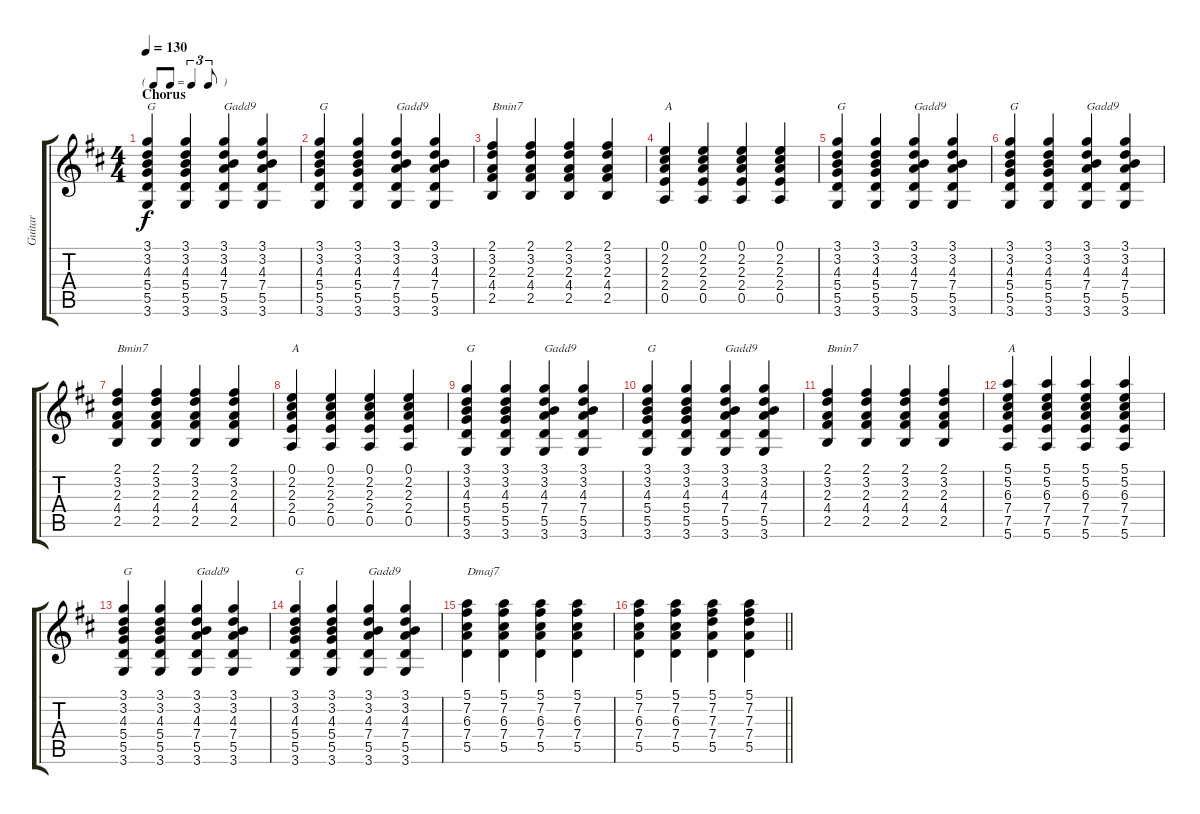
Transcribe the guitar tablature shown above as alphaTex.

\track ("Guitar" "Guitar") {instrument electricguitarclean}
\staff {score tabs}
\tuning (E4 B3 G3 D3 A2 E2) {hide}
\ts (4 4)
\tf triplet8th
\section ("" "Chorus")
\tempo 130
\clef g2
\ks d
(3.1 3.2 4.3 5.4 5.5 3.6).4{txt "G" dy f} (3.1 3.2 4.3 5.4 5.5 3.6).4 (3.1 3.2 4.3 7.4 5.5 3.6).4{txt "Gadd9"} (3.1 3.2 4.3 7.4 5.5 3.6).4 |
(3.1 3.2 4.3 5.4 5.5 3.6).4{txt "G"} (3.1 3.2 4.3 5.4 5.5 3.6).4 (3.1 3.2 4.3 7.4 5.5 3.6).4{txt "Gadd9"} (3.1 3.2 4.3 7.4 5.5 3.6).4 |
(2.1 3.2 2.3 4.4 2.5).4{txt "Bmin7"} (2.1 3.2 2.3 4.4 2.5).4 (2.1 3.2 2.3 4.4 2.5).4 (2.1 3.2 2.3 4.4 2.5).4 |
(0.1 2.2 2.3 2.4 0.5).4{txt "A"} (0.1 2.2 2.3 2.4 0.5).4 (0.1 2.2 2.3 2.4 0.5).4 (0.1 2.2 2.3 2.4 0.5).4 |
(3.1 3.2 4.3 5.4 5.5 3.6).4{txt "G"} (3.1 3.2 4.3 5.4 5.5 3.6).4 (3.1 3.2 4.3 7.4 5.5 3.6).4{txt "Gadd9"} (3.1 3.2 4.3 7.4 5.5 3.6).4 |
(3.1 3.2 4.3 5.4 5.5 3.6).4{txt "G"} (3.1 3.2 4.3 5.4 5.5 3.6).4 (3.1 3.2 4.3 7.4 5.5 3.6).4{txt "Gadd9"} (3.1 3.2 4.3 7.4 5.5 3.6).4 |
(2.1 3.2 2.3 4.4 2.5).4{txt "Bmin7"} (2.1 3.2 2.3 4.4 2.5).4 (2.1 3.2 2.3 4.4 2.5).4 (2.1 3.2 2.3 4.4 2.5).4 |
(0.1 2.2 2.3 2.4 0.5).4{txt "A"} (0.1 2.2 2.3 2.4 0.5).4 (0.1 2.2 2.3 2.4 0.5).4 (0.1 2.2 2.3 2.4 0.5).4 |
(3.1 3.2 4.3 5.4 5.5 3.6).4{txt "G"} (3.1 3.2 4.3 5.4 5.5 3.6).4 (3.1 3.2 4.3 7.4 5.5 3.6).4{txt "Gadd9"} (3.1 3.2 4.3 7.4 5.5 3.6).4 |
(3.1 3.2 4.3 5.4 5.5 3.6).4{txt "G"} (3.1 3.2 4.3 5.4 5.5 3.6).4 (3.1 3.2 4.3 7.4 5.5 3.6).4{txt "Gadd9"} (3.1 3.2 4.3 7.4 5.5 3.6).4 |
(2.1 3.2 2.3 4.4 2.5).4{txt "Bmin7"} (2.1 3.2 2.3 4.4 2.5).4 (2.1 3.2 2.3 4.4 2.5).4 (2.1 3.2 2.3 4.4 2.5).4 |
(5.1 5.2 6.3 7.4 7.5 5.6).4{txt "A"} (5.1 5.2 6.3 7.4 7.5 5.6).4 (5.1 5.2 6.3 7.4 7.5 5.6).4 (5.1 5.2 6.3 7.4 7.5 5.6).4 |
(3.1 3.2 4.3 5.4 5.5 3.6).4{txt "G"} (3.1 3.2 4.3 5.4 5.5 3.6).4 (3.1 3.2 4.3 7.4 5.5 3.6).4{txt "Gadd9"} (3.1 3.2 4.3 7.4 5.5 3.6).4 |
(3.1 3.2 4.3 5.4 5.5 3.6).4{txt "G"} (3.1 3.2 4.3 5.4 5.5 3.6).4 (3.1 3.2 4.3 7.4 5.5 3.6).4{txt "Gadd9"} (3.1 3.2 4.3 7.4 5.5 3.6).4 |
(5.1 7.2 6.3 7.4 5.5).4{txt "Dmaj7"} (5.1 7.2 6.3 7.4 5.5).4 (5.1 7.2 6.3 7.4 5.5).4 (5.1 7.2 6.3 7.4 5.5).4 |
\barLineRight lightlight
(5.1 7.2 6.3 7.4 5.5).4 (5.1 7.2 6.3 7.4 5.5).4 (5.1 7.2 7.3 7.4 5.5).4 (5.1 7.2 7.3 7.4 5.5).4
